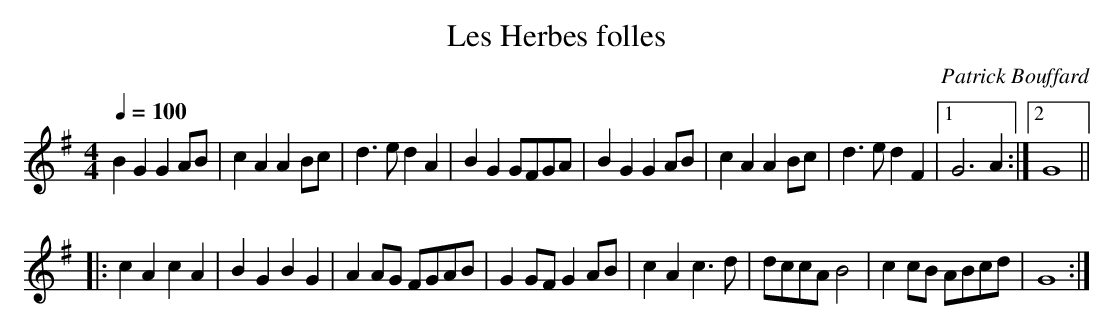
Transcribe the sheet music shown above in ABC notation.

X:1
T:Les Herbes folles
M:4/4
L:1/4
Q:100
C:Patrick Bouffard
K:G
BGGA/2B/2 | cAAB/2c/2 | d>edA | BG G/2F/2G/2A/2 |\
BGGA/2B/2 | cAAB/2c/2 | d>edF |1 G3A :|2 G4 ||
|:\
cAcA | BGBG | AA/2G/2 F/2G/2A/2B/2 | GG/2F/2 GA/2B/2 |\
cAc>d | d/2c/2c/2A/2 B2 | cc/2B/2 A/2B/2c/2d/2 | G4 :|
